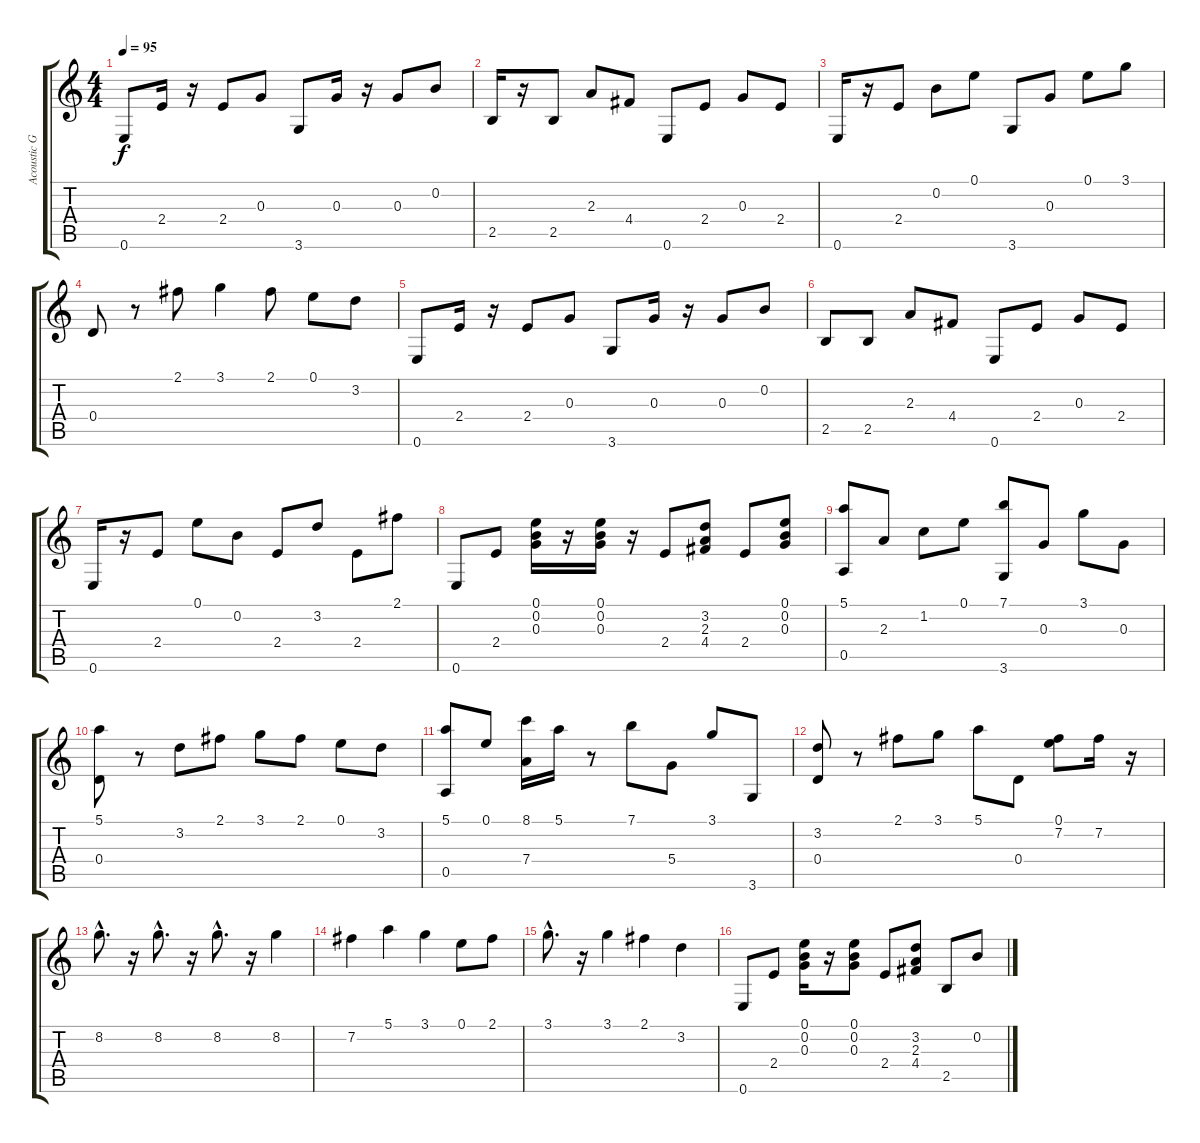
\track ("Acoustic Guitar (Rythm 1)" "Acoustic G") {instrument acousticguitarsteel}
\staff {score tabs}
\tuning (E4 B3 G3 D3 A2 E2) {hide}
\ts (4 4)
\tempo 95
\clef g2
\ks c
0.6.8{dy f} 2.4.16 r.16 2.4.8 0.3.8 3.6.8 0.3.16 r.16 0.3.8 0.2.8 |
2.5.16 r.16 2.5.8 2.3.8 4.4.8 0.6.8 2.4.8 0.3.8 2.4.8 |
0.6.16 r.16 2.4.8 0.2.8 0.1.8 3.6.8 0.3.8 0.1.8 3.1.8 |
0.4.8 r.8 2.1.8 3.1.4 2.1.8 0.1.8 3.2.8 |
0.6.8 2.4.16 r.16 2.4.8 0.3.8 3.6.8 0.3.16 r.16 0.3.8 0.2.8 |
2.5.8 2.5.8 2.3.8 4.4.8 0.6.8 2.4.8 0.3.8 2.4.8 |
0.6.16 r.16 2.4.8 0.1.8 0.2.8 2.4.8 3.2.8 2.4.8 2.1.8 |
0.6.8 2.4.8 (0.1 0.2 0.3).16 r.16 (0.1 0.2 0.3).16 r.16 2.4.8 (3.2 2.3 4.4).8 2.4.8 (0.1 0.2 0.3).8 |
(5.1 0.5).8 2.3.8 1.2.8 0.1.8 (7.1 3.6).8 0.3.8 3.1.8 0.3.8 |
(5.1 0.4).8 r.8 3.2.8 2.1.8 3.1.8 2.1.8 0.1.8 3.2.8 |
(5.1 0.5).8 0.1.8 (8.1 7.4).16 5.1.16 r.8 7.1.8 5.4.8 3.1.8 3.6.8 |
(3.2 0.4).8 r.8 2.1.8 3.1.8 5.1.8 0.4.8 (0.1 7.2).8 7.2.16 r.16 |
8.2{hac}.8{d} r.16 8.2{hac}.8{d} r.16 8.2{hac}.8{d} r.16 8.2.4 |
7.2.4 5.1.4 3.1.4 0.1.8 2.1.8 |
3.1{hac}.8{d} r.16 3.1.4 2.1.4 3.2.4 |
0.6.8 2.4.8 (0.1 0.2 0.3).16 r.16 (0.1 0.2 0.3).8 2.4.8 (3.2 2.3 4.4).8 2.5.8 0.2.8
